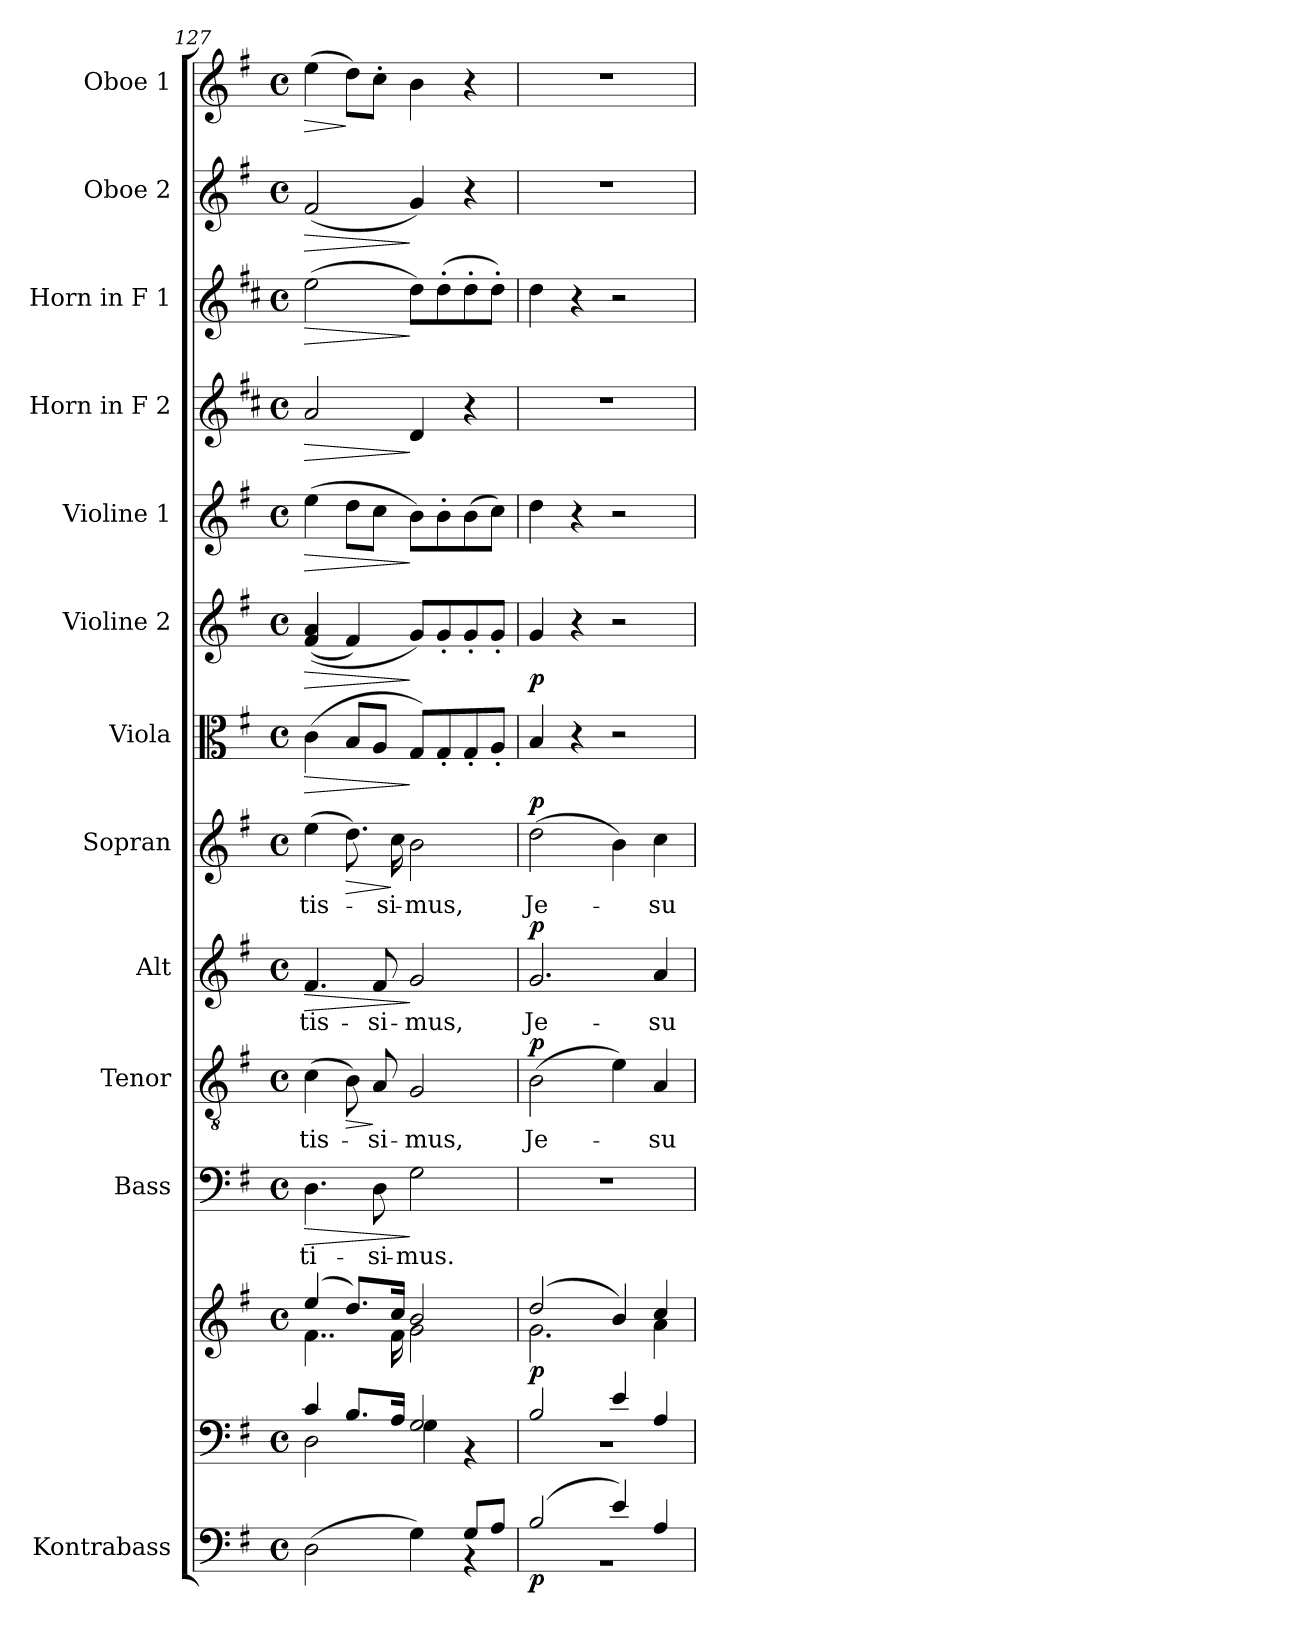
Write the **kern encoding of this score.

**kern	**dynam	**kern	**kern	**dynam	**kern	**text	**dynam	**kern	**text	**dynam	**kern	**text	**dynam	**kern	**text	**dynam	**kern	**dynam	**kern	**dynam	**kern	**dynam	**kern	**dynam	**kern	**dynam	**kern	**dynam	**kern	**dynam
*part13	*part13	*part12	*part12	*part12	*part11	*part11	*part11	*part10	*part10	*part10	*part9	*part9	*part9	*part8	*part8	*part8	*part7	*part7	*part6	*part6	*part5	*part5	*part4	*part4	*part3	*part3	*part2	*part2	*part1	*part1
*staff14	*staff14	*staff13	*staff12	*staff12/13	*staff11	*staff11	*staff11	*staff10	*staff10	*staff10	*staff9	*staff9	*staff9	*staff8	*staff8	*staff8	*staff7	*staff7	*staff6	*staff6	*staff5	*staff5	*staff4	*staff4	*staff3	*staff3	*staff2	*staff2	*staff1	*staff1
*I"Kontrabass	*	*	*	*	*I"Bass	*	*	*I"Tenor	*	*	*I"Alt	*	*	*I"Sopran	*	*	*I"Viola	*	*I"Violine 2	*	*I"Violine 1	*	*I"Horn in F 2	*	*I"Horn in F 1	*	*I"Oboe 2	*	*I"Oboe 1	*
*I'Kb.	*	*	*	*	*I'B.	*	*	*I'T.	*	*	*I'A.	*	*	*I'S.	*	*	*I'Vla.	*	*I'Vl. 2	*	*I'Vl. 1	*	*	*	*	*	*I'Ob. 2	*	*I'Ob. 1	*
*clefF4	*	*clefF4	*clefG2	*	*clefF4	*	*	*clefGv2	*	*	*clefG2	*	*	*clefG2	*	*	*clefC3	*	*clefG2	*	*clefG2	*	*clefG2	*	*clefG2	*	*clefG2	*	*clefG2	*
*ITrd7c12	*	*	*	*	*	*	*	*	*	*	*	*	*	*	*	*	*	*	*	*	*	*	*ITrd4c7	*	*ITrd4c7	*	*	*	*	*
*k[f#]	*	*k[f#]	*k[f#]	*	*k[f#]	*	*	*k[f#]	*	*	*k[f#]	*	*	*k[f#]	*	*	*k[f#]	*	*k[f#]	*	*k[f#]	*	*k[f#]	*	*k[f#]	*	*k[f#]	*	*k[f#]	*
*G:	*	*G:	*G:	*	*G:	*	*	*G:	*	*	*G:	*	*	*G:	*	*	*G:	*	*G:	*	*G:	*	*G:	*	*G:	*	*G:	*	*G:	*
*M4/4	*	*M4/4	*M4/4	*	*M4/4	*	*	*M4/4	*	*	*M4/4	*	*	*M4/4	*	*	*M4/4	*	*M4/4	*	*M4/4	*	*M4/4	*	*M4/4	*	*M4/4	*	*M4/4	*
*met(c)	*	*met(c)	*met(c)	*	*met(c)	*	*	*met(c)	*	*	*met(c)	*	*	*met(c)	*	*	*met(c)	*	*met(c)	*	*met(c)	*	*met(c)	*	*met(c)	*	*met(c)	*	*met(c)	*
=127	=127	=127	=127	=127	=127	=127	=127	=127	=127	=127	=127	=127	=127	=127	=127	=127	=127	=127	=127	=127	=127	=127	=127	=127	=127	=127	=127	=127	=127	=127
*^	*	*^	*^	*	*	*	*	*	*	*	*	*	*	*	*	*	*	*	*	*	*	*	*	*	*	*	*	*	*	*
!	!	!	!	!	!	!	!	!	!LO:LY:b	!LO:HP:b	!	!LO:LY:b	!	!	!LO:LY:b	!LO:HP:b	!	!LO:LY:b	!	!	!LO:HP:b	!	!LO:HP:b	!	!LO:HP:b	!	!LO:HP:b	!	!LO:HP:b	!	!LO:HP:b	!	!LO:HP:b
(>2DD\	2ryy	.	4c!/	2D\	(<4ee!/	4..f#!\	.	4.D\	-ti-	>	(>4c\	-tis-	.	4.f#/	-tis-	>	(>4ee\	-tis-	.	(>4c\	>	((<4f#/ 4a/	>	(>4ee\	>	2d/	>	(>2a\	>	(<2f#/	>	(>4ee\	>
!	!	!	!	!	!	!	!	!	!	!	!	!	!LO:HP:b	!	!	!	!	!	!LO:HP:b	!	!	!	!	!	!	!	!	!	!	!	!	!	!
.	.	.	8.B!/L	.	8.dd!/L)	.	.	.	.	.	8B\)	.	>	.	.	.	8.dd\)	.	>	8B/L	.	4f#/)	.	8dd\L	.	.	.	.	.	.	.	8dd\L)	]
!	!	!	!	!	!	!	!	!	!LO:LY:b	!	!	!LO:LY:b	!	!	!LO:LY:b	!	!	!	!	!	!	!	!	!	!	!	!	!	!	!	!	!	!
.	.	.	.	.	.	.	.	8D\	-si-	.	8A/	-si-	]	8f#/	-si-	.	.	.	.	8A/J	.	.	.	8cc\J	.	.	.	.	.	.	.	8cc'>\J	.
!	!	!	!	!	!	!	!	!	!	!	!	!	!	!	!	!	!	!LO:LY:b	!	!	!	!	!	!	!	!	!	!	!	!	!	!	!
.	.	.	16A!/Jk	.	16cc!/Jk	16f#!\	.	.	.	.	.	.	.	.	.	.	16cc\	-si-	]	.	.	.	.	.	.	.	.	.	.	.	.	.	.
!	!	!	!	!	!	!	!	!	!LO:LY:b	!	!	!LO:LY:b	!	!	!LO:LY:b	!	!	!LO:LY:b	!	!	!	!	!	!	!	!	!	!	!	!	!	!	!
4GG\)	4ryy	.	2G!/	4G\	2b!/	2g!\	.	2G\	-mus.	]	2G/	-mus,	.	2g/	-mus,	]	2b\	-mus,	.	8G/L)	]	8g/L)	]	8b\L)	]	4G/	]	8g\L)	]	4g/)	]	4b\	.
.	.	.	.	.	.	.	.	.	.	.	.	.	.	.	.	.	.	.	.	8G'</	.	8g'</	.	8b'>\	.	.	.	(>8g'>\	.	.	.	.	.
8GG/L	4rBB	.	.	4r	.	.	.	.	.	.	.	.	.	.	.	.	.	.	.	8G'</	.	8g'</	.	(>8b\	.	4r	.	8g'>\	.	4r	.	4r	.
8AA/J	.	.	.	.	.	.	.	.	.	.	.	.	.	.	.	.	.	.	.	8A'</J	.	8g'</J	.	8cc\J)	.	.	.	8g'>\J)	.	.	.	.	.
!!LO:PB:g=z
=128	=128	=128	=128	=128	=128	=128	=128	=128	=128	=128	=128	=128	=128	=128	=128	=128	=128	=128	=128	=128	=128	=128	=128	=128	=128	=128	=128	=128	=128	=128	=128	=128	=128
!	!	!LO:DY:b	!	!	!	!	!LO:DY:b	!	!	!	!	!LO:LY:b	!LO:DY:a	!	!LO:LY:b	!LO:DY:a	!	!LO:LY:b	!LO:DY:a	!	!	!	!LO:DY:b	!	!	!	!	!	!	!	!	!	!
(<2BB/	1rBB	p	2B!/	1r	(<2dd!/	2.g!\	p	1r	.	.	(>2B\	Je-	p	2.g/	Je-	p	(>2dd\	Je-	p	4B/	.	4g/	p	4dd\	.	1r	.	4g\	.	1r	.	1r	.
.	.	.	.	.	.	.	.	.	.	.	.	.	.	.	.	.	.	.	.	4r	.	4r	.	4r	.	.	.	4r	.	.	.	.	.
4E/)	.	.	4e!/	.	4b!/)	.	.	.	.	.	4e\)	.	.	.	.	.	4b\)	.	.	2r	.	2r	.	2r	.	.	.	2r	.	.	.	.	.
!	!	!	!	!	!	!	!	!	!	!	!	!LO:LY:b	!	!	!LO:LY:b	!	!	!LO:LY:b	!	!	!	!	!	!	!	!	!	!	!	!	!	!	!
4AA/	.	.	4A!/	.	4cc!/	4a!\	.	.	.	.	4A/	-su	.	4a/	-su	.	4cc\	-su	.	.	.	.	.	.	.	.	.	.	.	.	.	.	.
*v	*v	*	*	*	*	*	*	*	*	*	*	*	*	*	*	*	*	*	*	*	*	*	*	*	*	*	*	*	*	*	*	*	*
*	*	*v	*v	*	*	*	*	*	*	*	*	*	*	*	*	*	*	*	*	*	*	*	*	*	*	*	*	*	*	*	*	*
*	*	*	*v	*v	*	*	*	*	*	*	*	*	*	*	*	*	*	*	*	*	*	*	*	*	*	*	*	*	*	*	*
=	=	=	=	=	=	=	=	=	=	=	=	=	=	=	=	=	=	=	=	=	=	=	=	=	=	=	=	=	=	=
*-	*-	*-	*-	*-	*-	*-	*-	*-	*-	*-	*-	*-	*-	*-	*-	*-	*-	*-	*-	*-	*-	*-	*-	*-	*-	*-	*-	*-	*-	*-
